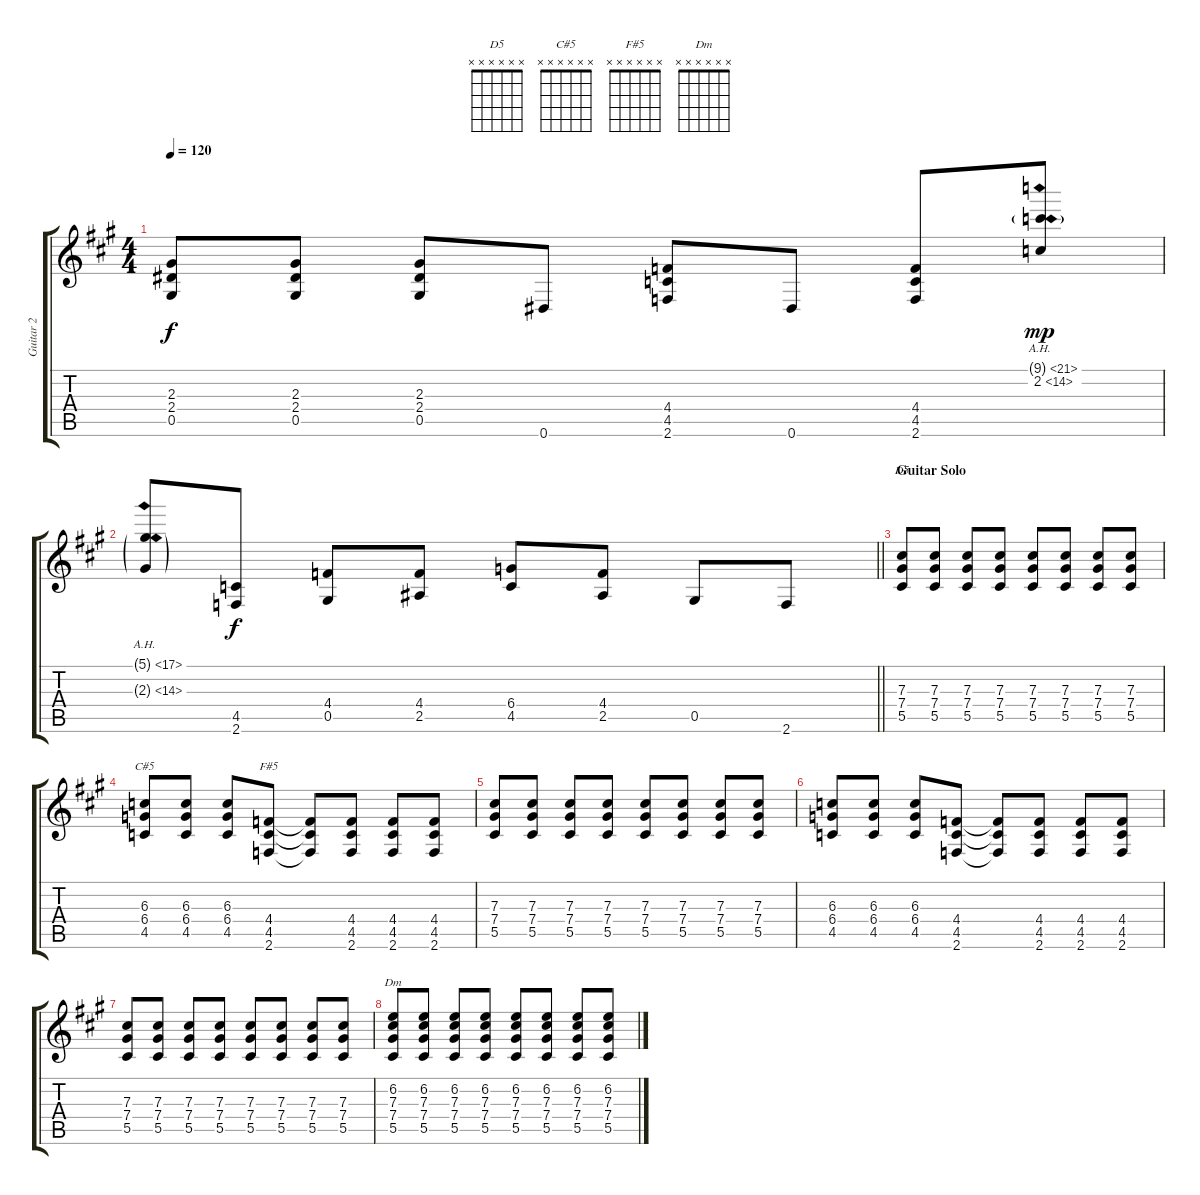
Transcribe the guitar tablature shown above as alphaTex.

\track ("Guitar 2" "Guitar 2") {instrument distortionguitar}
\staff {score tabs}
\tuning (Eb4 Bb3 Gb3 Db3 Ab2 Eb2) {hide}
\chord ("D5" x x x x x x)
\chord ("C#5" x x x x x x)
\chord ("F#5" x x x x x x)
\chord ("Dm" x x x x x x)
\ts (4 4)
\tempo 120
\clef g2
\ks a
(2.3 2.4 0.5).8{dy f} (2.3 2.4 0.5).8 (2.3 2.4 0.5).8 0.6.8 (4.4 4.5 2.6).8 0.6.8 (4.4 4.5 2.6).8 (9.1{ah 12 g} 2.2{ah 12}).8{dy mp} |
\barLineRight lightlight
(5.1{ah 12 g} 2.3{ah 12 g}).8 (4.5 2.6).8{dy f} (4.4 0.5).8 (4.4 2.5).8 (6.4 4.5).8 (4.4 2.5).8 0.5.8 2.6.8 |
\section ("" "Guitar Solo")
(7.3 7.4 5.5).8{ch "D5"} (7.3 7.4 5.5).8 (7.3 7.4 5.5).8 (7.3 7.4 5.5).8 (7.3 7.4 5.5).8 (7.3 7.4 5.5).8 (7.3 7.4 5.5).8 (7.3 7.4 5.5).8 |
(6.3 6.4 4.5).8{ch "C#5"} (6.3 6.4 4.5).8 (6.3 6.4 4.5).8 (4.4 4.5 2.6).8{ch "F#5"} (4.4{t} 4.5{t} 2.6{t}).8 (4.4 4.5 2.6).8 (4.4 4.5 2.6).8 (4.4 4.5 2.6).8 |
(7.3 7.4 5.5).8 (7.3 7.4 5.5).8 (7.3 7.4 5.5).8 (7.3 7.4 5.5).8 (7.3 7.4 5.5).8 (7.3 7.4 5.5).8 (7.3 7.4 5.5).8 (7.3 7.4 5.5).8 |
(6.3 6.4 4.5).8 (6.3 6.4 4.5).8 (6.3 6.4 4.5).8 (4.4 4.5 2.6).8 (4.4{t} 4.5{t} 2.6{t}).8 (4.4 4.5 2.6).8 (4.4 4.5 2.6).8 (4.4 4.5 2.6).8 |
(7.3 7.4 5.5).8 (7.3 7.4 5.5).8 (7.3 7.4 5.5).8 (7.3 7.4 5.5).8 (7.3 7.4 5.5).8 (7.3 7.4 5.5).8 (7.3 7.4 5.5).8 (7.3 7.4 5.5).8 |
(6.2 7.3 7.4 5.5).8{ch "Dm"} (6.2 7.3 7.4 5.5).8 (6.2 7.3 7.4 5.5).8 (6.2 7.3 7.4 5.5).8 (6.2 7.3 7.4 5.5).8 (6.2 7.3 7.4 5.5).8 (6.2 7.3 7.4 5.5).8 (6.2 7.3 7.4 5.5).8
